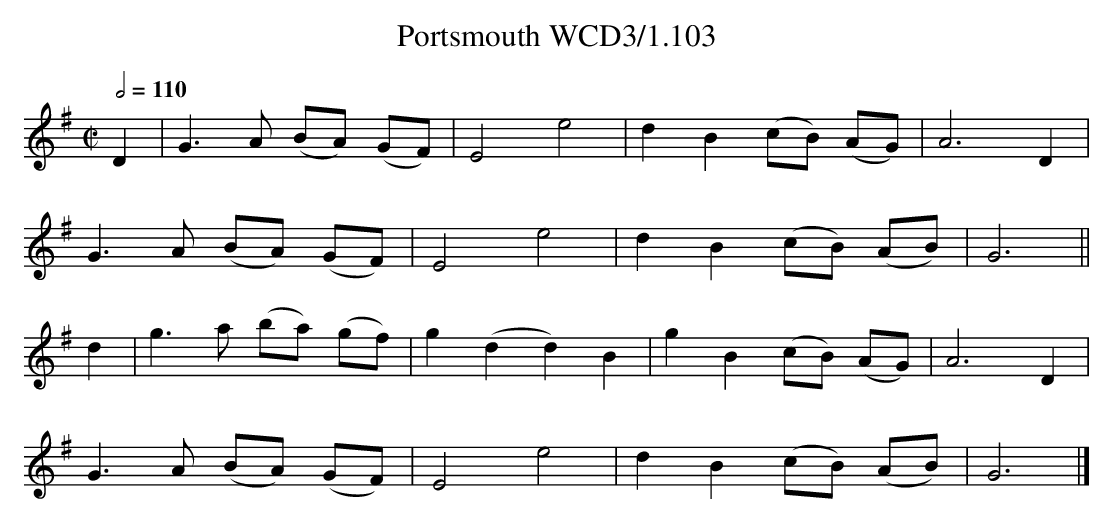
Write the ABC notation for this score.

X:1
T:Portsmouth WCD3/1.103
M:C|
L:1/4
Q:1/2=110
K:G
D|G3/A/ (B/A/) (G/F/)|E2e2|dB (c/B/) (A/G/)|A3D|
G3/A/ (B/A/) (G/F/)|E2e2|dB (c/B/) (A/B/)|G3||
d|g3/a/ (b/a/) (g/f/)|g (dd) B|gB (c/B/) (A/G/)|A3D|
G3/A/ (B/A/) (G/F/)|E2e2|dB (c/B/) (A/B/)|G3|]
